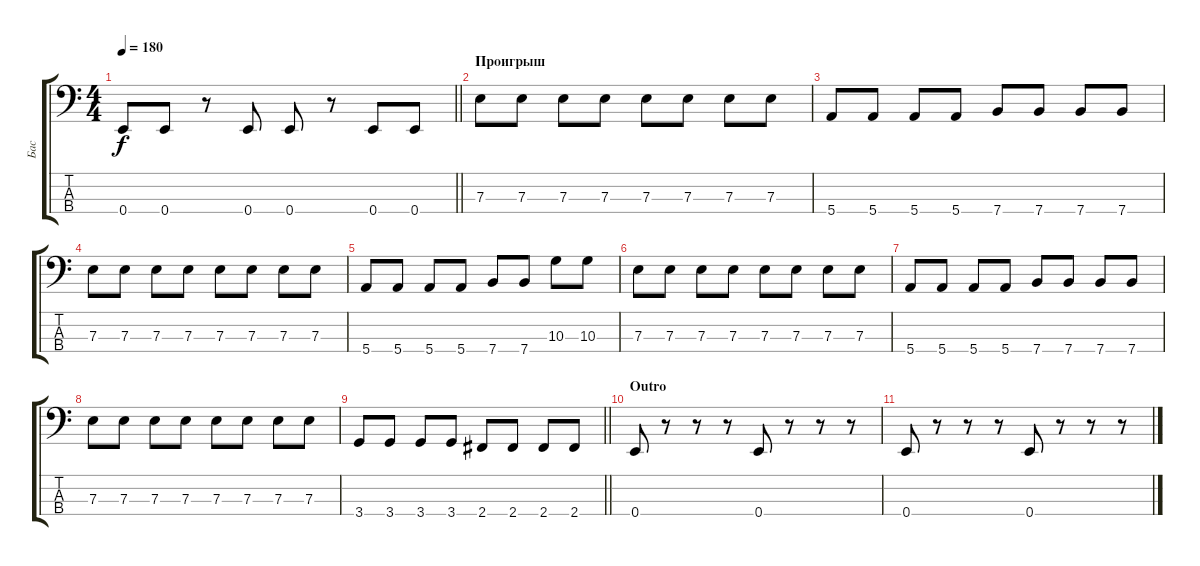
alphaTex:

\track ("Бас" "Бас") {instrument electricbassfinger}
\staff {score tabs}
\tuning (G2 D2 A1 E1) {hide}
\ts (4 4)
\tempo 180
\clef f4
\barLineRight lightlight
\ks c
0.4.8{dy f} 0.4.8 r.8 0.4.8 0.4.8 r.8 0.4.8 0.4.8 |
\section ("" "Проигрыш")
7.3.8 7.3.8 7.3.8 7.3.8 7.3.8 7.3.8 7.3.8 7.3.8 |
5.4.8 5.4.8 5.4.8 5.4.8 7.4.8 7.4.8 7.4.8 7.4.8 |
7.3.8 7.3.8 7.3.8 7.3.8 7.3.8 7.3.8 7.3.8 7.3.8 |
5.4.8 5.4.8 5.4.8 5.4.8 7.4.8 7.4.8 10.3.8 10.3.8 |
7.3.8 7.3.8 7.3.8 7.3.8 7.3.8 7.3.8 7.3.8 7.3.8 |
5.4.8 5.4.8 5.4.8 5.4.8 7.4.8 7.4.8 7.4.8 7.4.8 |
7.3.8 7.3.8 7.3.8 7.3.8 7.3.8 7.3.8 7.3.8 7.3.8 |
\barLineRight lightlight
3.4.8 3.4.8 3.4.8 3.4.8 2.4.8 2.4.8 2.4.8 2.4.8 |
\section ("" "Outro")
0.4.8 r.8 r.8 r.8 0.4.8 r.8 r.8 r.8 |
0.4.8 r.8 r.8 r.8 0.4.8 r.8 r.8 r.8
